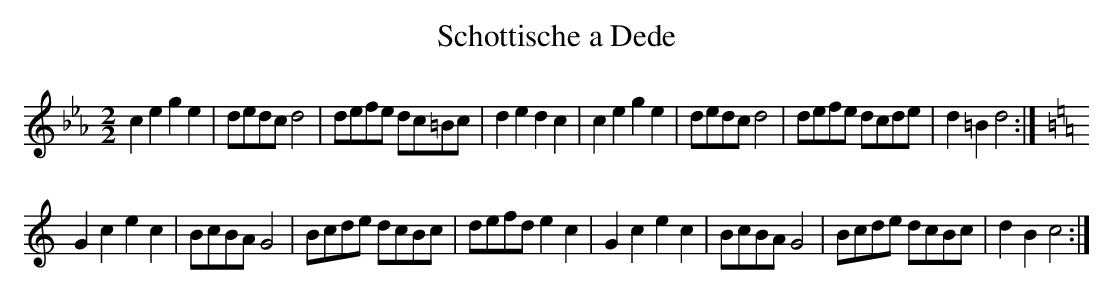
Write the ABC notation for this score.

X:1
T:Schottische a Dede
M:2/2
L:1/8
K:Cm
c2e2g2e2|dedc d4|defe dc=Bc|d2e2 d2c2|c2e2g2e2|dedc d4|defe dcde|d2=B2 d4:|
K:C
G2c2e2c2|BcBA G4|Bcde dcBc|defd e2c2|G2c2e2c2|BcBA G4|Bcde dcBc|d2B2 c4:|
